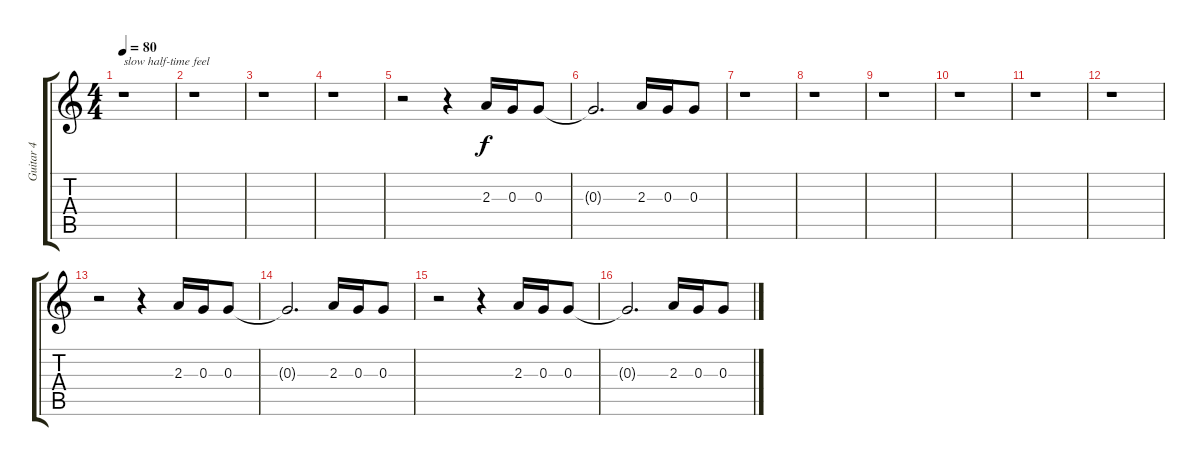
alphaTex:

\track ("Guitar 4" "Guitar 4") {instrument electricguitarclean}
\staff {score tabs}
\tuning (E4 B3 G3 D3 A2 E2) {hide}
\ts (4 4)
\tempo 80
\clef g2
\ks c
r.1{txt "slow half-time feel" dy f instrument electricguitarclean} |
r.1 |
r.1 |
r.1 |
r.2 r.4 2.3.16 0.3.16 0.3.8 |
0.3{t}.2{d} 2.3.16 0.3.16 0.3.8 |
r.1 |
r.1 |
r.1 |
r.1 |
r.1 |
r.1 |
r.2 r.4 2.3.16 0.3.16 0.3.8 |
0.3{t}.2{d} 2.3.16 0.3.16 0.3.8 |
r.2 r.4 2.3.16 0.3.16 0.3.8 |
0.3{t}.2{d} 2.3.16 0.3.16 0.3.8
